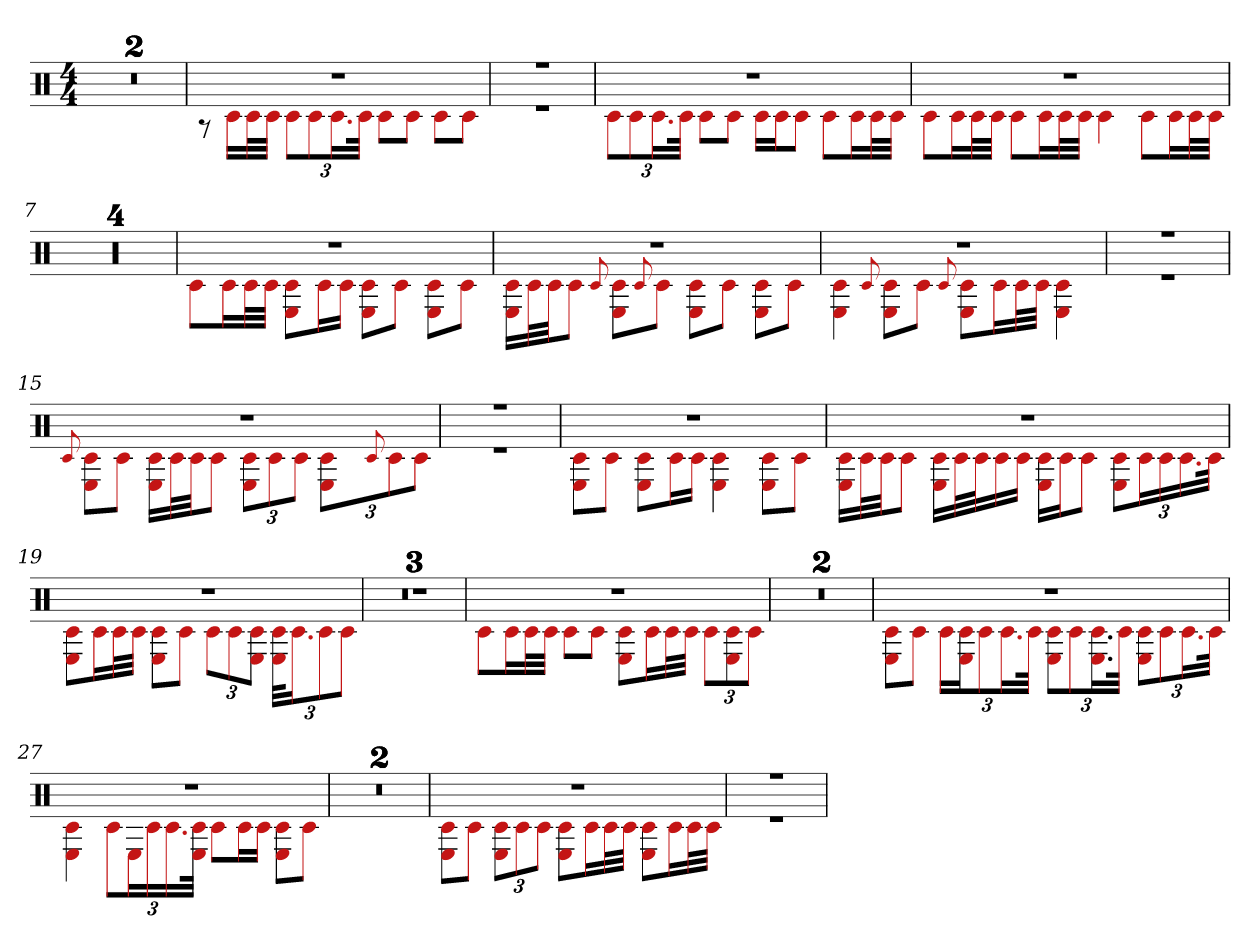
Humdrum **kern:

**kern
*part1
*staff1
*clefX
*k[]
*M4/4
=1
*^
1r	1r
=2	=2
1r	1r
=3	=3
1r	8r
.	16c#LL
.	32c#L
.	32c#JJJ
.	12c#L
.	12c#
.	24.c#L
.	48c#JJk
.	8c#L
.	8c#J
.	8c#L
.	8c#J
=4	=4
1r	1r
=5	=5
1r	12c#L
.	12c#
.	24.c#L
.	48c#JJk
.	8c#L
.	8c#J
.	16c#LL
.	16c#J
.	8c#J
.	8c#L
.	16c#L
.	32c#L
.	32c#JJJ
=6	=6
1r	8c#L
.	16c#L
.	32c#L
.	32c#JJJ
.	8c#L
.	16c#L
.	32c#L
.	32c#JJJ
.	4c#
.	8c#L
.	16c#L
.	32c#L
.	32c#JJJ
=7	=7
1r	1r
=8	=8
1r	1r
=9	=9
1r	1r
=10	=10
1r	1r
=11	=11
1r	8c#L
.	16c#L
.	32c#L
.	32c#JJJ
.	8E 8c#L
.	16c#L
.	16c#JJ
.	8E 8c#L
.	8c#J
.	8E 8c#L
.	8c#J
=12	=12
1r	16E 16c#LL
.	32c#L
.	32c#JJ
.	8c#J
.	8qqc#
.	8E 8c#L
.	8qqc#
.	8c#J
.	8E 8c#L
.	8c#J
.	8E 8c#L
.	8c#J
=13	=13
1r	4E 4c#
.	8qqc#
.	8E 8c#L
.	8c#J
.	8qqc#
.	8E 8c#L
.	16c#L
.	32c#L
.	32c#JJJ
.	4E 4c#
=14	=14
1r	1r
=15	=15
.	8qqc#
1r	8E 8c#L
.	8c#J
.	16c# 16ELL
.	32c#L
.	32c#JJ
.	8c#J
.	12E 12c#L
.	12c#
.	12c#J
.	12E 12c#L
.	8qqc#
.	12c#
.	12c#J
=16	=16
1r	1r
=17	=17
1r	8E 8c#L
.	8c#J
.	8E 8c#L
.	16c#L
.	16c#JJ
.	4E 4c#
.	8E 8c#L
.	8c#J
=18	=18
1r	16c# 16ELL
.	32c#L
.	32c#JJ
.	8c#J
.	16c# 16ELL
.	32c#L
.	32c#J
.	16c#
.	16c#JJ
.	16E 16c#LL
.	16c#J
.	8c#J
.	12E 12c#L
.	24c#L
.	24c#
.	24.c#
.	48c#JJk
=19	=19
1r	8E 8c#L
.	16c#L
.	32c#L
.	32c#JJJ
.	8E 8c#L
.	8c#J
.	12c#L
.	12c#
.	12E 12c#J
.	48E 48c#KLL
.	24.c#J
.	12c#
.	12c#J
=20	=20
1r	1r
=21	=21
1r	1r
=22	=22
1r	1r
=23	=23
1r	8c#L
.	16c#L
.	32c#L
.	32c#JJJ
.	8c#L
.	8c#J
.	8c# 8EL
.	16c#L
.	32c#L
.	32c#JJJ
.	12c#L
.	12c# 12E
.	12c#J
=24	=24
1r	1r
=25	=25
1r	1r
=26	=26
1r	8E 8c#L
.	8c#J
.	24c#LL
.	24c# 24EJ
.	12c#
.	24.c#L
.	48c#JJk
.	12E 12c#L
.	12c#
.	24.E 24.c#L
.	48c#JJk
.	12E 12c#L
.	12c#
.	24.c#L
.	48c#JJk
=27	=27
1r	4E 4c#
.	12c#L
.	24EL
.	24c#
.	24.c#
.	48E 48c#JJk
.	8c#L
.	16c#L
.	16c#JJ
.	8c# 8EL
.	8c#J
=28	=28
1r	1r
=29	=29
1r	1r
=30	=30
1r	8E 8c#L
.	8c#J
.	12E 12c#L
.	12c#
.	12c#J
.	8E 8c#L
.	16c#L
.	32c#L
.	32c#JJJ
.	8E 8c#L
.	16c#L
.	32c#L
.	32c#JJJ
=31	=31
1r	1r
*v	*v
=
*-
